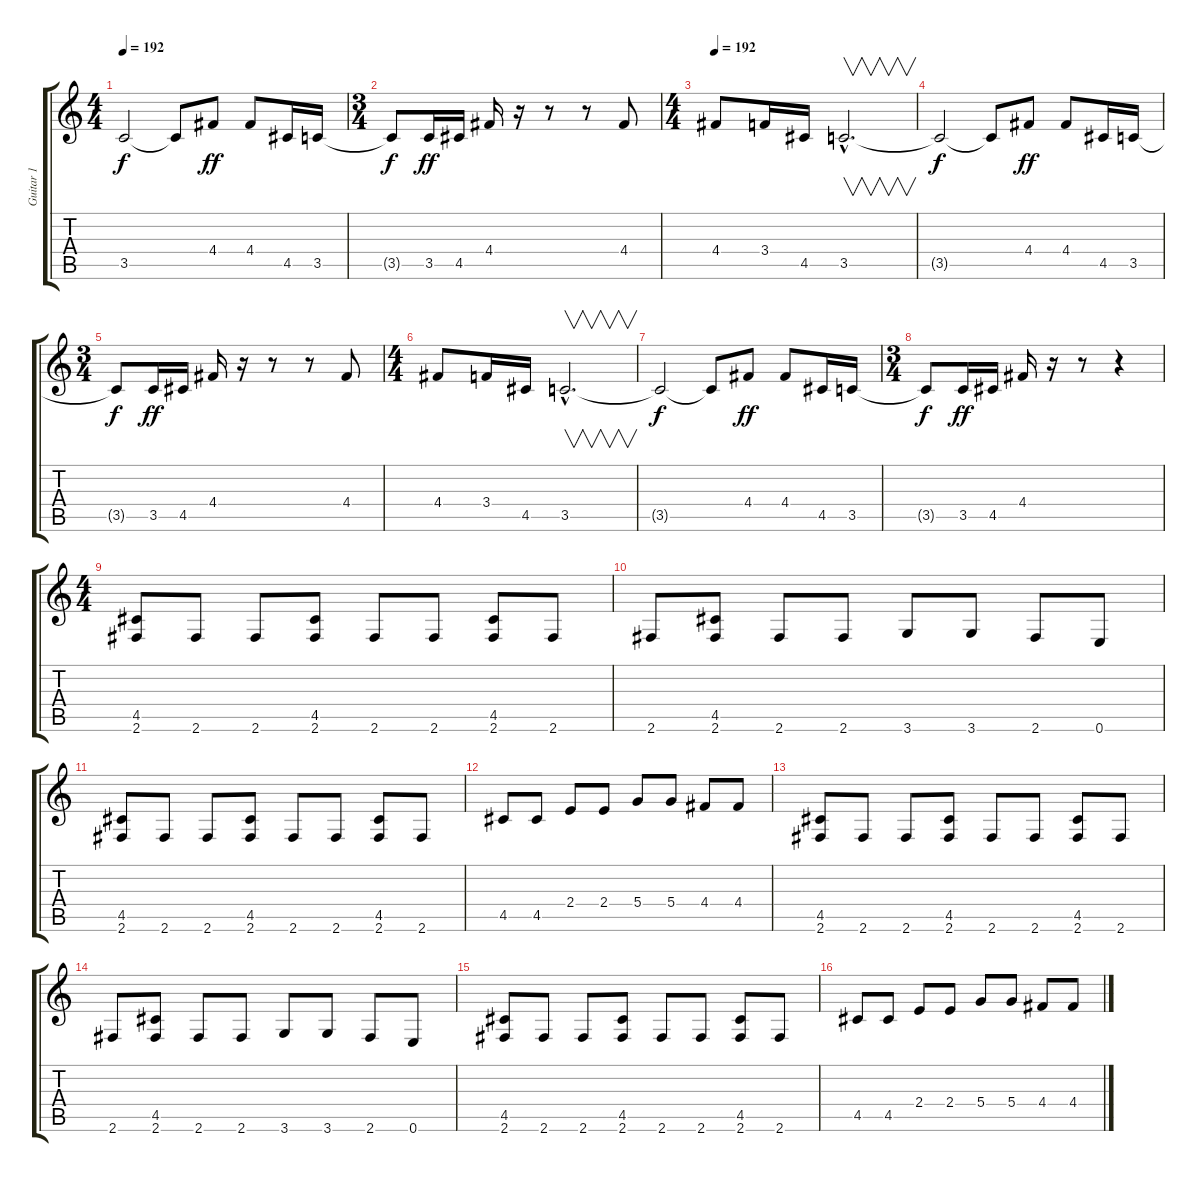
\track ("Guitar 1" "Guitar 1") {instrument distortionguitar}
\staff {score tabs}
\tuning (E4 B3 G3 D3 A2 E2) {hide}
\ts (4 4)
\tempo 192
\clef g2
\ks c
3.5{t}.2{dy f} 3.5{t}.8 4.4.8{dy ff} 4.4.8 4.5.16 3.5.16 |
\ts (3 4)
3.5{t}.8{dy f} 3.5.16{dy ff} 4.5.16 4.4.16 r.16 r.8 r.8 4.4.8 |
\ts (4 4)
\tempo 192
4.4.8 3.4.16 4.5.16 3.5{hac}.2{v d} |
3.5{t}.2{dy f} 3.5{t}.8 4.4.8{dy ff} 4.4.8 4.5.16 3.5.16 |
\ts (3 4)
3.5{t}.8{dy f} 3.5.16{dy ff} 4.5.16 4.4.16 r.16 r.8 r.8 4.4.8 |
\ts (4 4)
4.4.8 3.4.16 4.5.16 3.5{hac}.2{v d} |
3.5{t}.2{dy f} 3.5{t}.8 4.4.8{dy ff} 4.4.8 4.5.16 3.5.16 |
\ts (3 4)
3.5{t}.8{dy f} 3.5.16{dy ff} 4.5.16 4.4.16 r.16 r.8 r.4 |
\ts (4 4)
(4.5 2.6).8 2.6.8 2.6.8 (4.5 2.6).8 2.6.8 2.6.8 (4.5 2.6).8 2.6.8 |
2.6.8 (4.5 2.6).8 2.6.8 2.6.8 3.6.8 3.6.8 2.6.8 0.6.8 |
(4.5 2.6).8 2.6.8 2.6.8 (4.5 2.6).8 2.6.8 2.6.8 (4.5 2.6).8 2.6.8 |
4.5.8 4.5.8 2.4.8 2.4.8 5.4.8 5.4.8 4.4.8 4.4.8 |
(4.5 2.6).8 2.6.8 2.6.8 (4.5 2.6).8 2.6.8 2.6.8 (4.5 2.6).8 2.6.8 |
2.6.8 (4.5 2.6).8 2.6.8 2.6.8 3.6.8 3.6.8 2.6.8 0.6.8 |
(4.5 2.6).8 2.6.8 2.6.8 (4.5 2.6).8 2.6.8 2.6.8 (4.5 2.6).8 2.6.8 |
4.5.8 4.5.8 2.4.8 2.4.8 5.4.8 5.4.8 4.4.8 4.4.8
